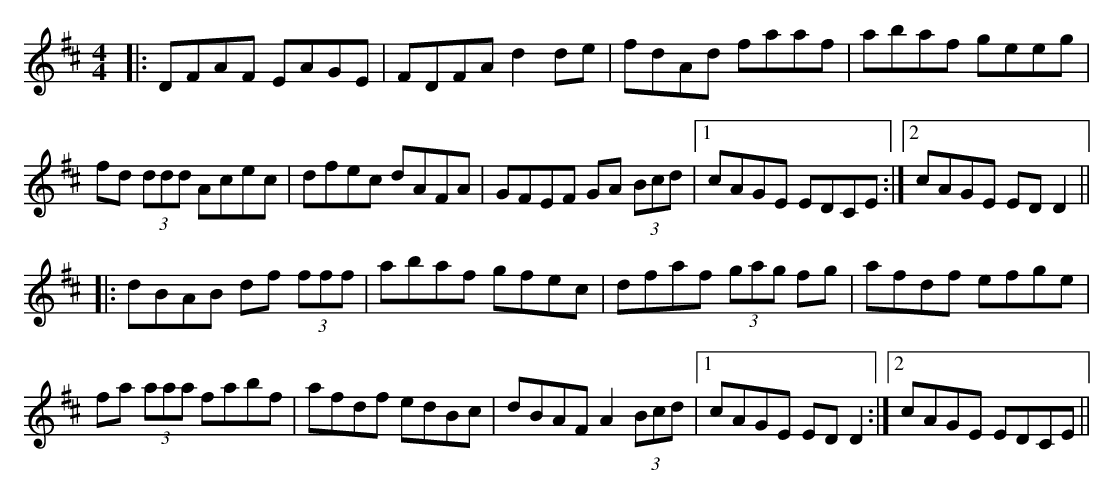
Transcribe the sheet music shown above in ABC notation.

X:1
M:4/4
K:D
|:DFAF EAGE|FDFA d2de|fdAd faaf|abaf geeg|
fd (3ddd Acec|dfec dAFA|GFEF GA (3Bcd|1 cAGE EDCE:|2 cAGE EDD2||
|:dBAB df (3fff|abaf gfec|dfaf (3gag fg|afdf efge|
fa (3aaa fabf|afdf edBc|dBAFA2 (3Bcd|1 cAGE EDD2:|2 cAGE EDCE||
